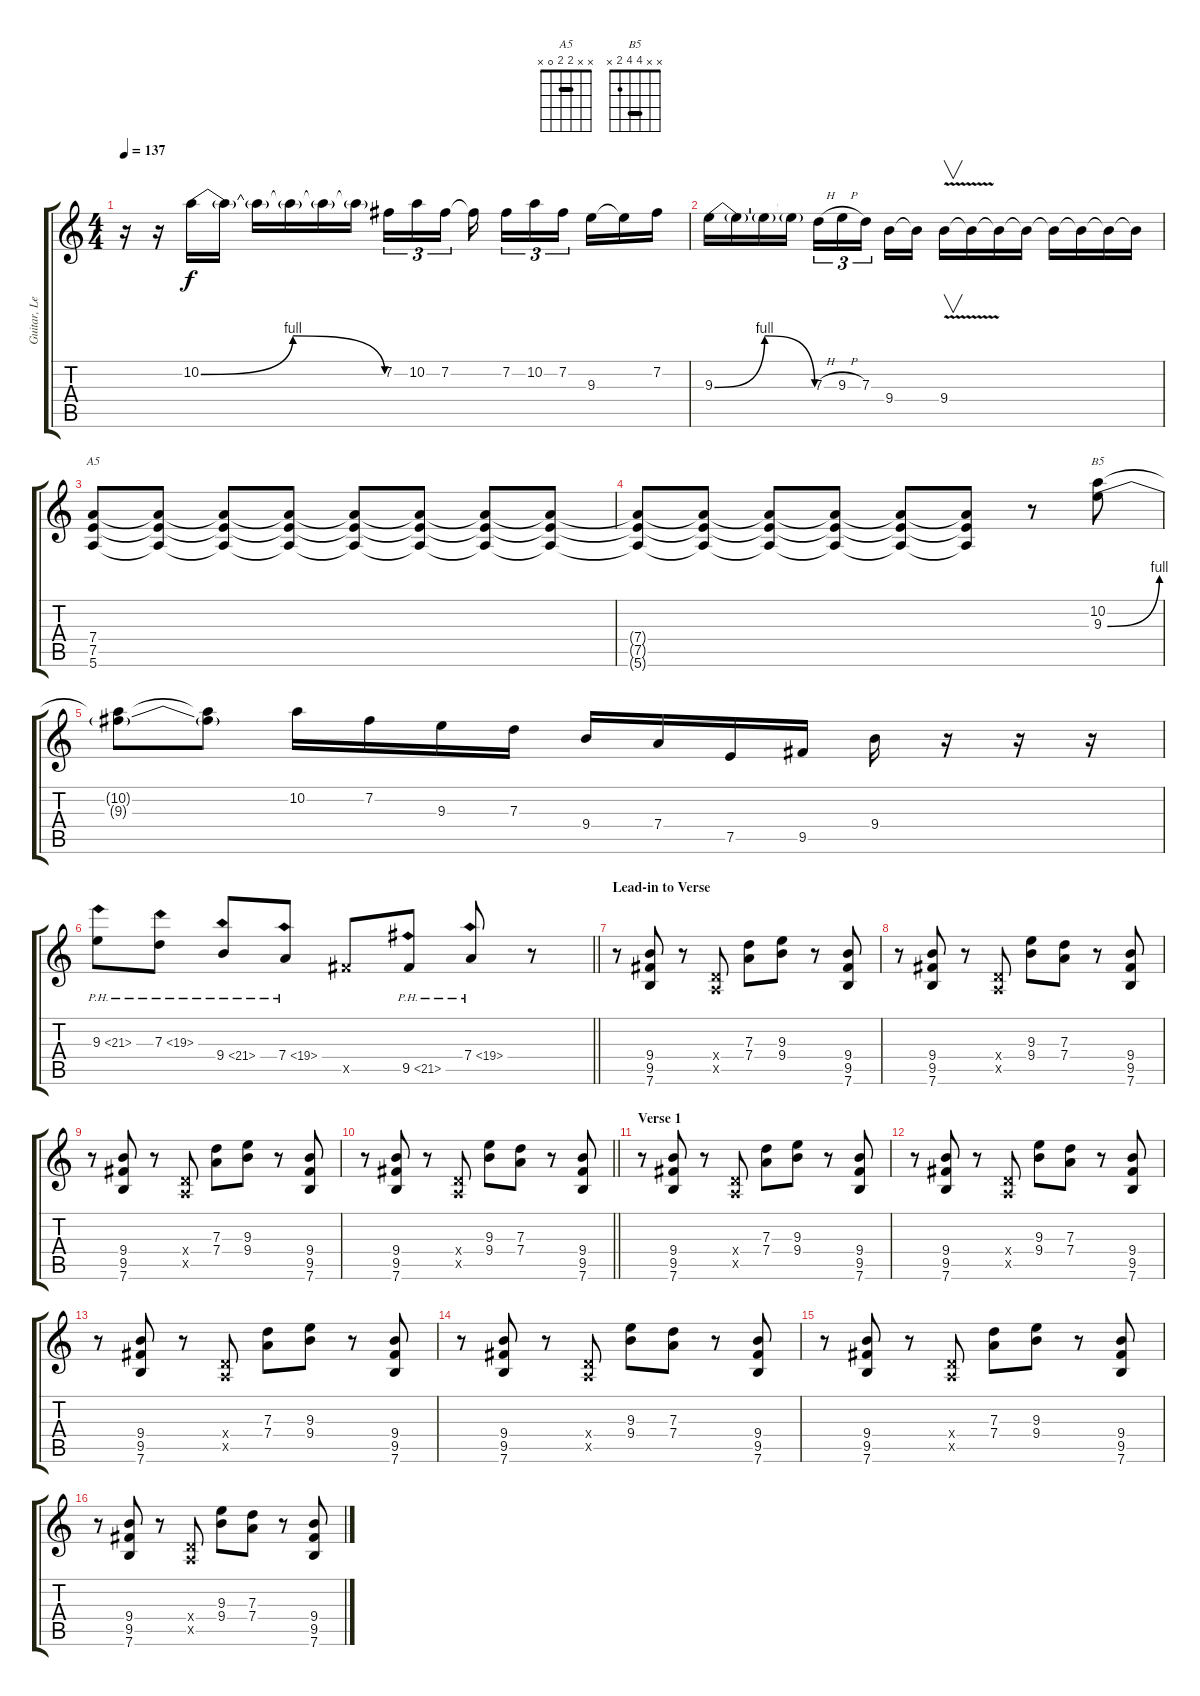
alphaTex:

\track ("Guitar, Lead" "Guitar, Le") {instrument distortionguitar}
\staff {score tabs}
\tuning (E4 B3 G3 D3 A2 E2) {hide}
\chord ("A5" x x 2 2 0 x) {barre 2}
\chord ("B5" x x 4 4 2 x) {barre 4}
\ts (4 4)
\tempo 137
\clef g2
\ks c
r.16{dy f} r.16 10.2{be (bendrelease 0 0 15 4 15 4 60 0)}.16 10.2{t}.16 10.2{t}.16 10.2{t}.16 10.2{t}.16 10.2{t}.16 7.2.16{tu (3 2)} 10.2.16{tu (3 2)} 7.2.16{tu (3 2) beam splitsecondary} 7.2{t}.16{beam splitsecondary} 7.2.16{tu (3 2)} 10.2.16{tu (3 2)} 7.2.16{tu (3 2) beam splitsecondary} 9.3.16 9.3{t}.16 7.2.16 |
9.3{be (bendrelease 0 0 15 4 15 4 60 0)}.16 9.3{t}.16 9.3{t}.16 9.3{t}.16 7.3{h}.16{tu (3 2)} 9.3{h}.16{tu (3 2)} 7.3.16{tu (3 2) beam splitsecondary} 9.4.16 9.4{t}.16 9.4{v}.16{v} 9.4{t}.16 9.4{t}.16 9.4{t}.16 9.4{t}.16 9.4{t}.16 9.4{t}.16 9.4{t}.16 |
(7.4 7.5 5.6).8{ch "A5"} (7.4{t} 7.5{t} 5.6{t}).8 (7.4{t} 7.5{t} 5.6{t}).8 (7.4{t} 7.5{t} 5.6{t}).8 (7.4{t} 7.5{t} 5.6{t}).8 (7.4{t} 7.5{t} 5.6{t}).8 (7.4{t} 7.5{t} 5.6{t}).8 (7.4{t} 7.5{t} 5.6{t}).8 |
(7.4{t} 7.5{t} 5.6{t}).8 (7.4{t} 7.5{t} 5.6{t}).8 (7.4{t} 7.5{t} 5.6{t}).8 (7.4{t} 7.5{t} 5.6{t}).8 (7.4{t} 7.5{t} 5.6{t}).8 (7.4{t} 7.5{t} 5.6{t}).8 r.8 (10.2 9.3{be (bend 0 0 60 4)}).8{ch "B5"} |
(10.2{t} 9.3{t}).8 (10.2{t} 9.3{t}).8 10.2.16 7.2.16 9.3.16 7.3.16 9.4.16 7.4.16 7.5.16 9.5.16 9.4.16 r.16 r.16 r.16 |
\barLineRight lightlight
9.3{ph 12}.8 7.3{ph 12}.8 9.4{ph 12}.8 7.4{ph 12}.8 9.5{x}.8 9.5{ph 12}.8 7.4{ph 12}.8 r.8 |
\section ("" "Lead-in to Verse")
r.8 (9.4 9.5 7.6).8 r.8 (0.4{x} 0.5{x}).8 (7.3 7.4).8 (9.3 9.4).8 r.8 (9.4 9.5 7.6).8 |
r.8 (9.4 9.5 7.6).8 r.8 (0.4{x} 0.5{x}).8 (9.3 9.4).8 (7.3 7.4).8 r.8 (9.4 9.5 7.6).8 |
r.8 (9.4 9.5 7.6).8 r.8 (0.4{x} 0.5{x}).8 (7.3 7.4).8 (9.3 9.4).8 r.8 (9.4 9.5 7.6).8 |
\barLineRight lightlight
r.8 (9.4 9.5 7.6).8 r.8 (0.4{x} 0.5{x}).8 (9.3 9.4).8 (7.3 7.4).8 r.8 (9.4 9.5 7.6).8 |
\section ("" "Verse 1")
r.8 (9.4 9.5 7.6).8 r.8 (0.4{x} 0.5{x}).8 (7.3 7.4).8 (9.3 9.4).8 r.8 (9.4 9.5 7.6).8 |
r.8 (9.4 9.5 7.6).8 r.8 (0.4{x} 0.5{x}).8 (9.3 9.4).8 (7.3 7.4).8 r.8 (9.4 9.5 7.6).8 |
r.8 (9.4 9.5 7.6).8 r.8 (0.4{x} 0.5{x}).8 (7.3 7.4).8 (9.3 9.4).8 r.8 (9.4 9.5 7.6).8 |
r.8 (9.4 9.5 7.6).8 r.8 (0.4{x} 0.5{x}).8 (9.3 9.4).8 (7.3 7.4).8 r.8 (9.4 9.5 7.6).8 |
r.8 (9.4 9.5 7.6).8 r.8 (0.4{x} 0.5{x}).8 (7.3 7.4).8 (9.3 9.4).8 r.8 (9.4 9.5 7.6).8 |
r.8 (9.4 9.5 7.6).8 r.8 (0.4{x} 0.5{x}).8 (9.3 9.4).8 (7.3 7.4).8 r.8 (9.4 9.5 7.6).8
